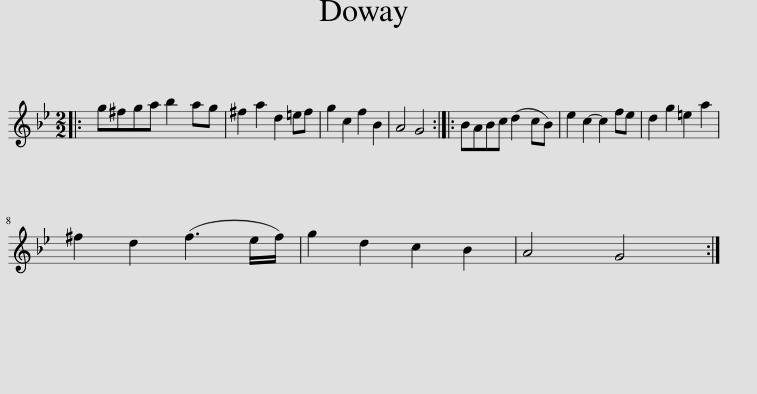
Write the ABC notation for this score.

X:1
L:1/8
M:2/2
I:linebreak $
K:Gmin
V:1 treble
V:1
|: g^fga b2 ag | ^f2 a2 d2 =ef | g2 c2 f2 B2 | A4 G4 :: BABc (d2 cB) | %5
 e2 c2- c2 fe | d2 g2 =e2 a2 |$ ^f2 d2 (f3 e/f/) | g2 d2 c2 B2 | A4 G4 :| %10
